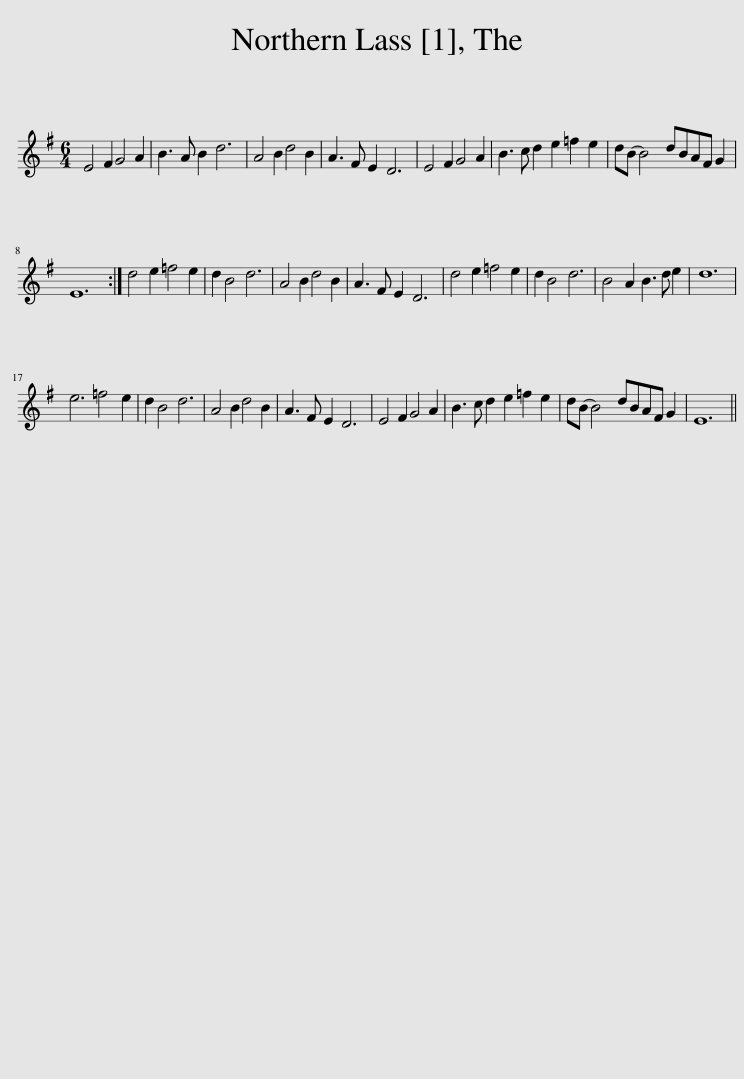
X:1
L:1/8
M:6/4
I:linebreak $
K:Emin
V:1 treble
V:1
 E4 F2 G4 A2 | B3 A B2 d6 | A4 B2 d4 B2 | A3 F E2 D6 | E4 F2 G4 A2 | %5
 B3 c d2 e2 =f2 e2 | d(B B4) dBAF G2 |$ E12 :| d4 e2 =f4 e2 | d2 B4 d6 | %10
 A4 B2 d4 B2 | A3 F E2 D6 | d4 e2 =f4 e2 | d2 B4 d6 | B4 A2 B3 d e2 | %15
 d12 |$ e6 =f4 e2 | d2 B4 d6 | A4 B2 d4 B2 | A3 F E2 D6 | %20
 E4 F2 G4 A2 | B3 c d2 e2 =f2 e2 | d(B B4) dBAF G2 | E12 || %24
